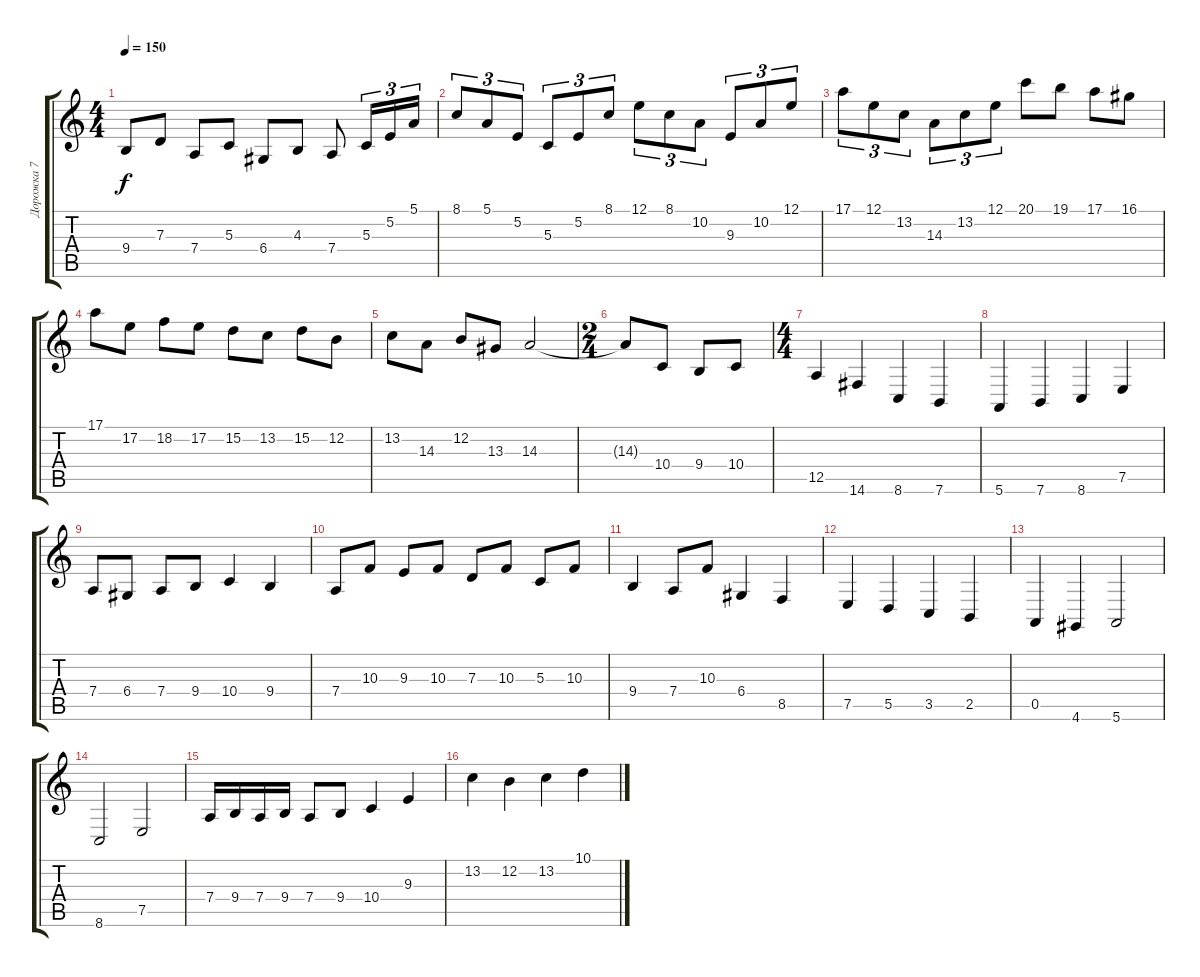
\track ("Дорожка 7" "Дорожка 7") {instrument stringensemble2}
\staff {score tabs}
\tuning (E4 B3 G3 D3 A2 E2) {hide}
\ts (4 4)
\tempo 150
\clef g2
\ks c
9.4.8{dy f} 7.3.8 7.4.8 5.3.8 6.4.8 4.3.8 7.4.8 5.3.16{tu (3 2)} 5.2.16{tu (3 2)} 5.1.16{tu (3 2)} |
8.1.8{tu (3 2)} 5.1.8{tu (3 2)} 5.2.8{tu (3 2)} 5.3.8{tu (3 2)} 5.2.8{tu (3 2)} 8.1.8{tu (3 2)} 12.1.8{tu (3 2)} 8.1.8{tu (3 2)} 10.2.8{tu (3 2)} 9.3.8{tu (3 2)} 10.2.8{tu (3 2)} 12.1.8{tu (3 2)} |
17.1.8{tu (3 2)} 12.1.8{tu (3 2)} 13.2.8{tu (3 2)} 14.3.8{tu (3 2)} 13.2.8{tu (3 2)} 12.1.8{tu (3 2)} 20.1.8 19.1.8 17.1.8 16.1.8 |
17.1.8 17.2.8 18.2.8 17.2.8 15.2.8 13.2.8 15.2.8 12.2.8 |
13.2.8 14.3.8 12.2.8 13.3.8 14.3.2 |
\ts (2 4)
14.3{t}.8 10.4.8 9.4.8 10.4.8 |
\ts (4 4)
12.5.4 14.6.4 8.6.4 7.6.4 |
5.6.4 7.6.4 8.6.4 7.5.4 |
7.4.8 6.4.8 7.4.8 9.4.8 10.4.4 9.4.4 |
7.4.8 10.3.8 9.3.8 10.3.8 7.3.8 10.3.8 5.3.8 10.3.8 |
9.4.4 7.4.8 10.3.8 6.4.4 8.5.4 |
7.5.4 5.5.4 3.5.4 2.5.4 |
0.5.4 4.6.4 5.6.2 |
8.6.2 7.5.2 |
7.4.16 9.4.16 7.4.16 9.4.16 7.4.8 9.4.8 10.4.4 9.3.4 |
13.2.4 12.2.4 13.2.4 10.1.4
